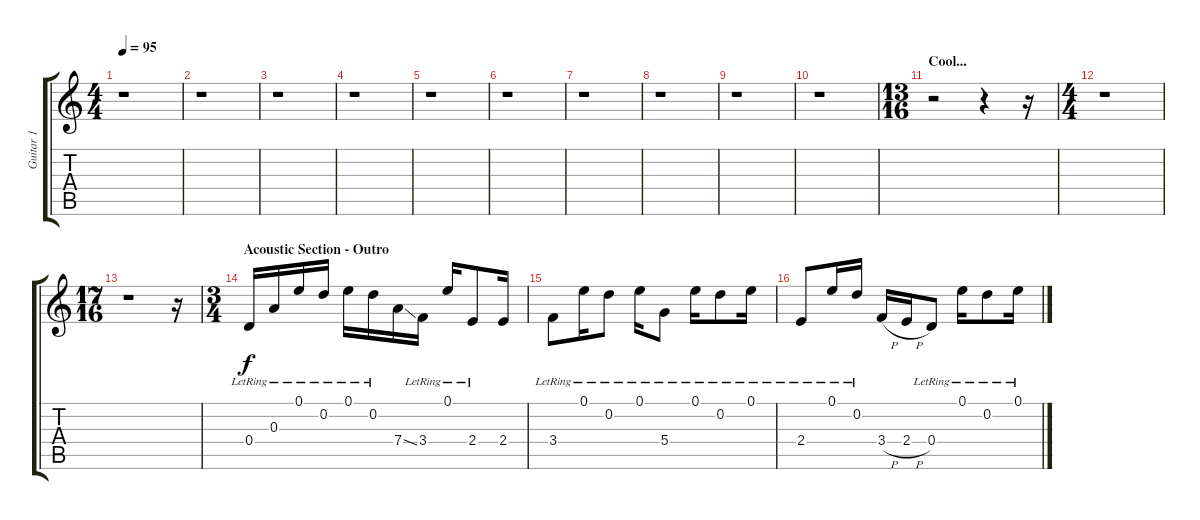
\track ("Guitar 1" "Guitar 1") {instrument distortionguitar}
\staff {score tabs}
\tuning (E4 D4 A3 D3 A2 D2) {hide}
\ts (4 4)
\tempo 95
\clef g2
\ks c
r.1{dy f} |
r.1 |
r.1 |
r.1 |
r.1 |
r.1 |
r.1 |
r.1 |
r.1 |
r.1 |
\ts (13 16)
\section ("" "Cool...")
r.2 r.4 r.16 |
\ts (4 4)
r.1 |
\ts (17 16)
r.1 r.16 |
\ts (3 4)
\section ("" "Acoustic Section - Outro")
0.4{lr}.16{volume 13 instrument acousticguitarsteel} 0.3{lr}.16 0.1{lr}.16 0.2{lr}.16 0.1{lr}.16 0.2{lr}.16 7.4{ss}.16 3.4{lr}.16 0.1{lr}.16 2.4{lr}.8 2.4.16 |
3.4{lr}.8 0.1{lr}.16 0.2{lr}.8 0.1{lr}.16 5.4{lr}.8 0.1{lr}.16 0.2{lr}.8 0.1{lr}.16 |
2.4{lr}.8 0.1{lr}.16 0.2{lr}.16 3.4{h}.16 2.4{h}.16 0.4{lr}.8 0.1{lr}.16 0.2{lr}.8 0.1{lr}.16
